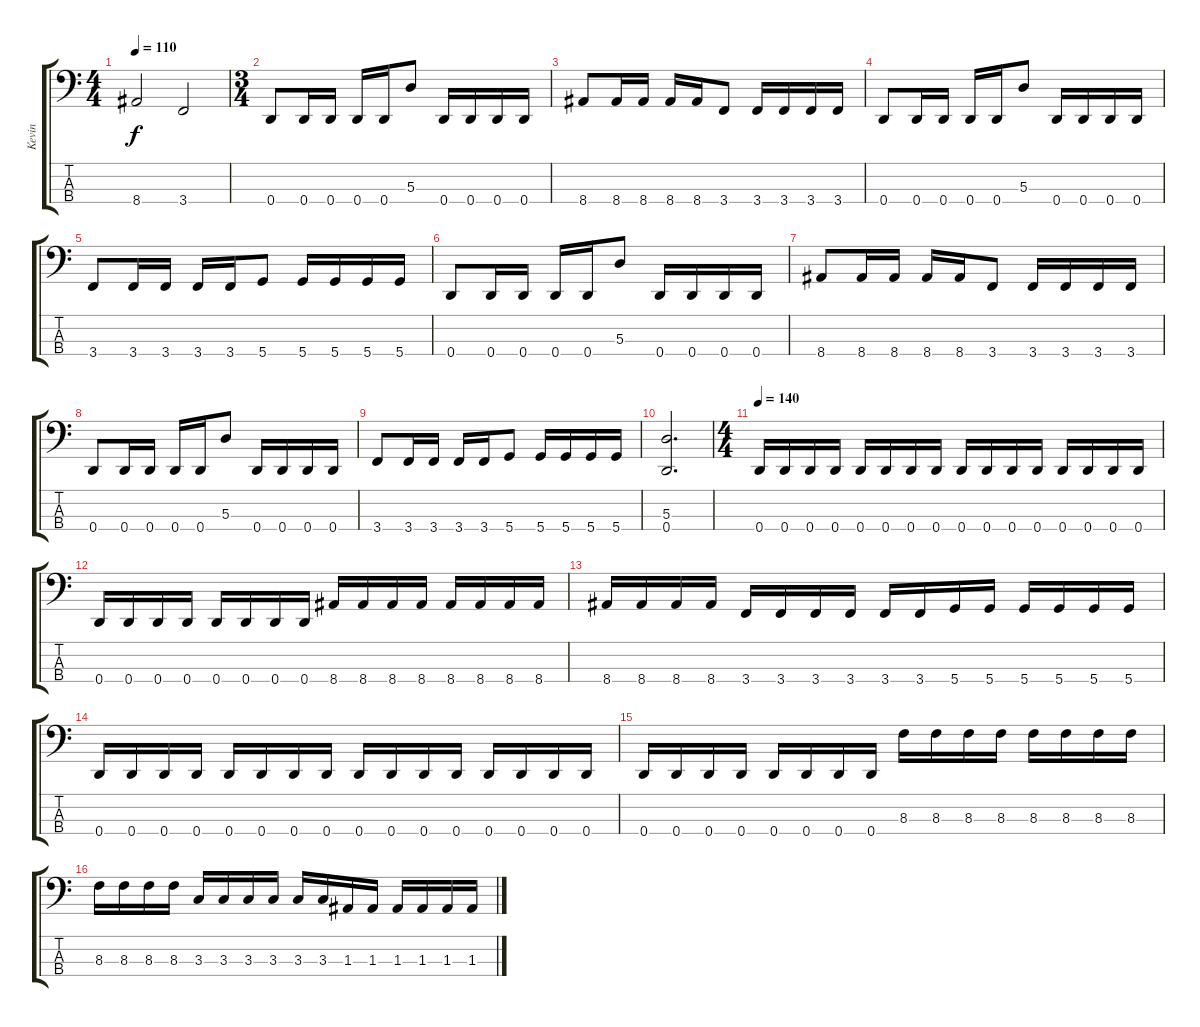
\track ("Kevin" "Kevin") {instrument electricbasspick}
\staff {score tabs}
\tuning (G2 D2 A1 D1) {hide}
\ts (4 4)
\tempo 110
\clef f4
\ks c
8.4.2{dy f} 3.4.2 |
\ts (3 4)
0.4.8 0.4.16 0.4.16 0.4.16 0.4.16 5.3.8 0.4.16 0.4.16 0.4.16 0.4.16 |
8.4.8 8.4.16 8.4.16 8.4.16 8.4.16 3.4.8 3.4.16 3.4.16 3.4.16 3.4.16 |
0.4.8 0.4.16 0.4.16 0.4.16 0.4.16 5.3.8 0.4.16 0.4.16 0.4.16 0.4.16 |
3.4.8 3.4.16 3.4.16 3.4.16 3.4.16 5.4.8 5.4.16 5.4.16 5.4.16 5.4.16 |
0.4.8 0.4.16 0.4.16 0.4.16 0.4.16 5.3.8 0.4.16 0.4.16 0.4.16 0.4.16 |
8.4.8 8.4.16 8.4.16 8.4.16 8.4.16 3.4.8 3.4.16 3.4.16 3.4.16 3.4.16 |
0.4.8 0.4.16 0.4.16 0.4.16 0.4.16 5.3.8 0.4.16 0.4.16 0.4.16 0.4.16 |
3.4.8 3.4.16 3.4.16 3.4.16 3.4.16 5.4.8 5.4.16 5.4.16 5.4.16 5.4.16 |
(5.3 0.4).2{d} |
\ts (4 4)
\tempo 140
0.4.16 0.4.16 0.4.16 0.4.16 0.4.16 0.4.16 0.4.16 0.4.16 0.4.16 0.4.16 0.4.16 0.4.16 0.4.16 0.4.16 0.4.16 0.4.16 |
0.4.16 0.4.16 0.4.16 0.4.16 0.4.16 0.4.16 0.4.16 0.4.16 8.4.16 8.4.16 8.4.16 8.4.16 8.4.16 8.4.16 8.4.16 8.4.16 |
8.4.16 8.4.16 8.4.16 8.4.16 3.4.16 3.4.16 3.4.16 3.4.16 3.4.16 3.4.16 5.4.16 5.4.16 5.4.16 5.4.16 5.4.16 5.4.16 |
0.4.16 0.4.16 0.4.16 0.4.16 0.4.16 0.4.16 0.4.16 0.4.16 0.4.16 0.4.16 0.4.16 0.4.16 0.4.16 0.4.16 0.4.16 0.4.16 |
0.4.16 0.4.16 0.4.16 0.4.16 0.4.16 0.4.16 0.4.16 0.4.16 8.3.16 8.3.16 8.3.16 8.3.16 8.3.16 8.3.16 8.3.16 8.3.16 |
8.3.16 8.3.16 8.3.16 8.3.16 3.3.16 3.3.16 3.3.16 3.3.16 3.3.16 3.3.16 1.3.16 1.3.16 1.3.16 1.3.16 1.3.16 1.3.16
